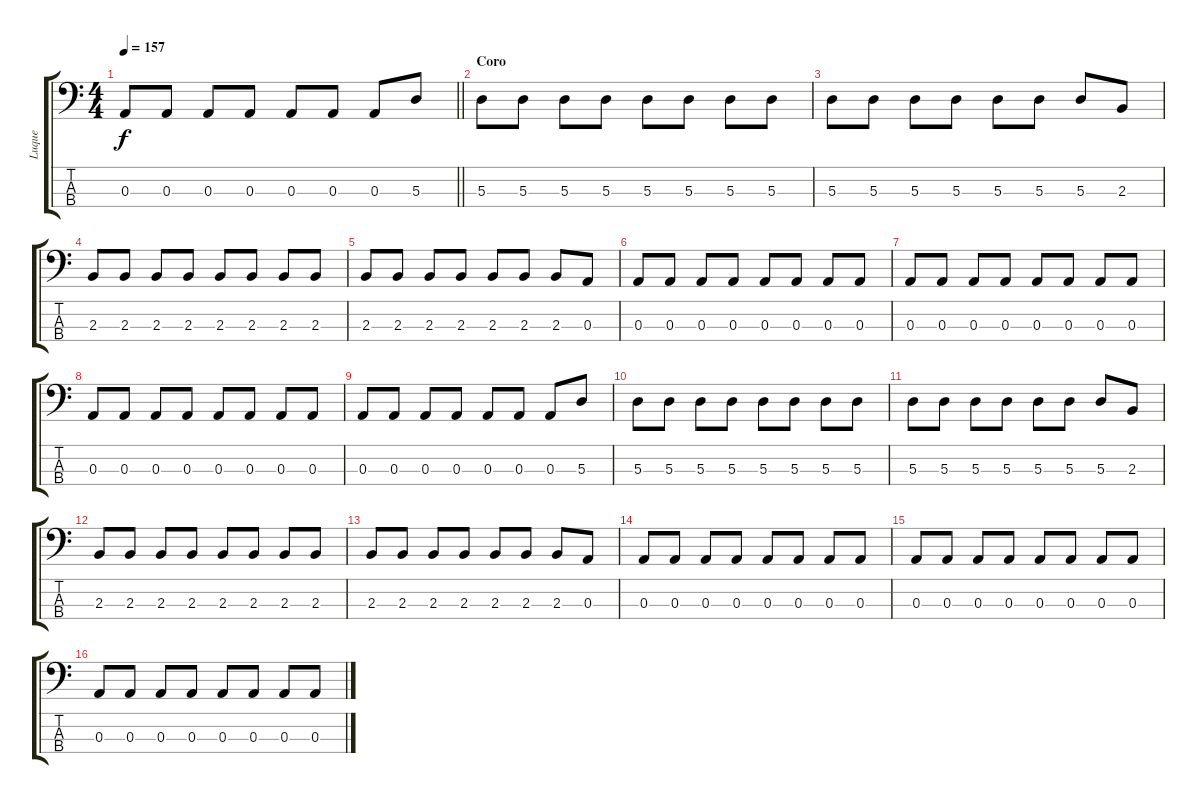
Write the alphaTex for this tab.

\track ("Luque" "Luque") {instrument electricbassfinger}
\staff {score tabs}
\tuning (G2 D2 A1 E1) {hide}
\ts (4 4)
\tempo 157
\clef f4
\barLineRight lightlight
\ks c
0.3.8{dy f} 0.3.8 0.3.8 0.3.8 0.3.8 0.3.8 0.3.8 5.3.8 |
\section ("" "Coro")
5.3.8 5.3.8 5.3.8 5.3.8 5.3.8 5.3.8 5.3.8 5.3.8 |
5.3.8 5.3.8 5.3.8 5.3.8 5.3.8 5.3.8 5.3.8 2.3.8 |
2.3.8 2.3.8 2.3.8 2.3.8 2.3.8 2.3.8 2.3.8 2.3.8 |
2.3.8 2.3.8 2.3.8 2.3.8 2.3.8 2.3.8 2.3.8 0.3.8 |
0.3.8 0.3.8 0.3.8 0.3.8 0.3.8 0.3.8 0.3.8 0.3.8 |
0.3.8 0.3.8 0.3.8 0.3.8 0.3.8 0.3.8 0.3.8 0.3.8 |
0.3.8 0.3.8 0.3.8 0.3.8 0.3.8 0.3.8 0.3.8 0.3.8 |
0.3.8 0.3.8 0.3.8 0.3.8 0.3.8 0.3.8 0.3.8 5.3.8 |
5.3.8 5.3.8 5.3.8 5.3.8 5.3.8 5.3.8 5.3.8 5.3.8 |
5.3.8 5.3.8 5.3.8 5.3.8 5.3.8 5.3.8 5.3.8 2.3.8 |
2.3.8 2.3.8 2.3.8 2.3.8 2.3.8 2.3.8 2.3.8 2.3.8 |
2.3.8 2.3.8 2.3.8 2.3.8 2.3.8 2.3.8 2.3.8 0.3.8 |
0.3.8 0.3.8 0.3.8 0.3.8 0.3.8 0.3.8 0.3.8 0.3.8 |
0.3.8 0.3.8 0.3.8 0.3.8 0.3.8 0.3.8 0.3.8 0.3.8 |
0.3.8 0.3.8 0.3.8 0.3.8 0.3.8 0.3.8 0.3.8 0.3.8
